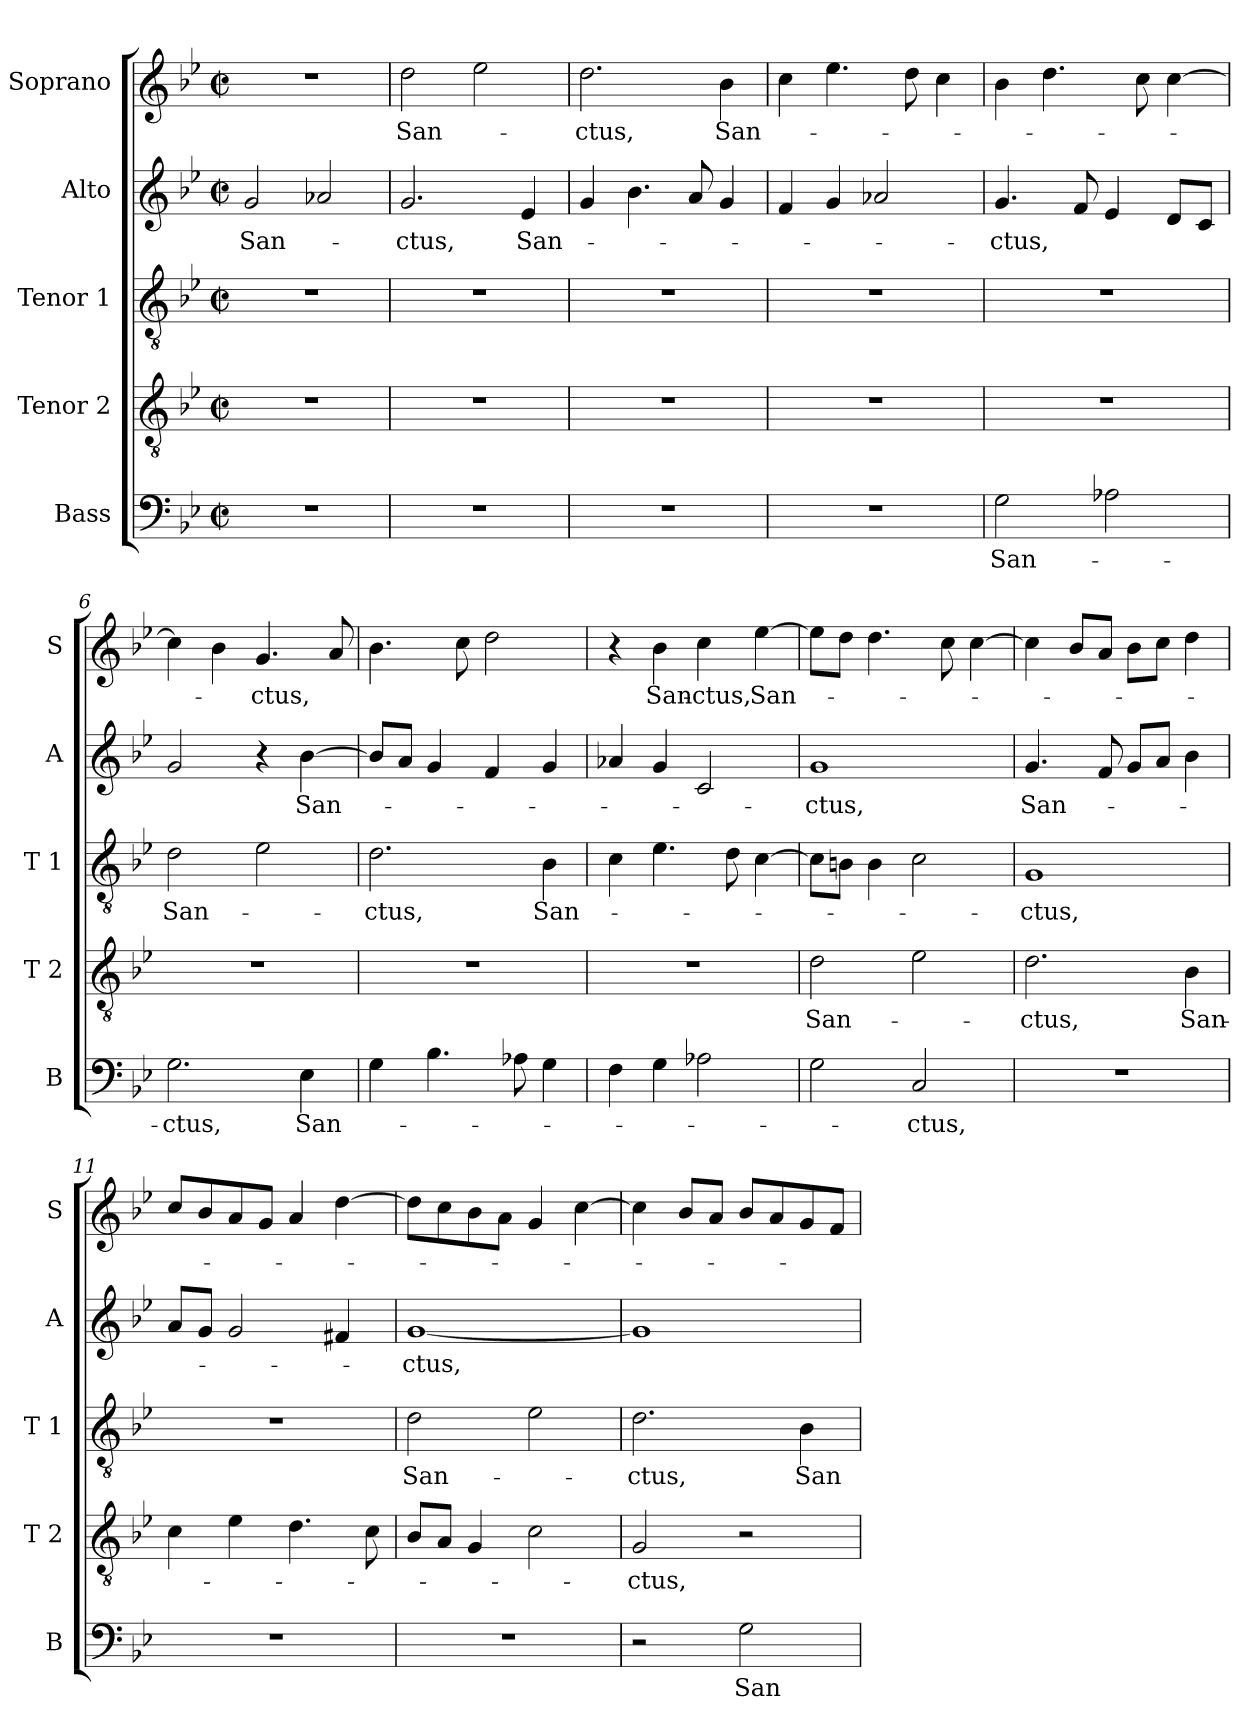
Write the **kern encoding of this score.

**kern	**text	**kern	**text	**kern	**text	**kern	**text	**kern	**text
*part5	*part5	*part4	*part4	*part3	*part3	*part2	*part2	*part1	*part1
*staff5	*staff5	*staff4	*staff4	*staff3	*staff3	*staff2	*staff2	*staff1	*staff1
*I"Bass	*	*I"Tenor 2	*	*I"Tenor 1	*	*I"Alto	*	*I"Soprano	*
*I'B	*	*I'T 2	*	*I'T 1	*	*I'A	*	*I'S	*
*clefF4	*	*clefGv2	*	*clefGv2	*	*clefG2	*	*clefG2	*
*k[b-e-]	*	*k[b-e-]	*	*k[b-e-]	*	*k[b-e-]	*	*k[b-e-]	*
*g:	*	*g:	*	*g:	*	*g:	*	*g:	*
*M2/2	*	*M2/2	*	*M2/2	*	*M2/2	*	*M2/2	*
*met(c|)	*	*met(c|)	*	*met(c|)	*	*met(c|)	*	*met(c|)	*
=1	=1	=1	=1	=1	=1	=1	=1	=1	=1
1r	.	1r	.	1r	.	2g/	San-	1r	.
.	.	.	.	.	.	2a-X/	.	.	.
=2	=2	=2	=2	=2	=2	=2	=2	=2	=2
1r	.	1r	.	1r	.	2.g/	-ctus,	2dd\	San-
.	.	.	.	.	.	.	.	2ee-\	.
.	.	.	.	.	.	4e-/	San-	.	.
=3	=3	=3	=3	=3	=3	=3	=3	=3	=3
1r	.	1r	.	1r	.	4g/	.	2.dd\	-ctus,
.	.	.	.	.	.	4.b-\	.	.	.
.	.	.	.	.	.	8a/	.	.	.
.	.	.	.	.	.	4g/	.	4b-\	San-
=4	=4	=4	=4	=4	=4	=4	=4	=4	=4
1r	.	1r	.	1r	.	4f/	.	4cc\	.
.	.	.	.	.	.	4g/	.	4.ee-\	.
.	.	.	.	.	.	2a-X/	.	.	.
.	.	.	.	.	.	.	.	8dd\	.
.	.	.	.	.	.	.	.	4cc\	.
=5	=5	=5	=5	=5	=5	=5	=5	=5	=5
2G\	San-	1r	.	1r	.	4.g/	-ctus,	4b-\	.
.	.	.	.	.	.	.	.	4.dd\	.
.	.	.	.	.	.	8f/	.	.	.
2A-X\	.	.	.	.	.	4e-/	.	.	.
.	.	.	.	.	.	.	.	8cc\	.
.	.	.	.	.	.	8d/L	.	[4cc\	.
.	.	.	.	.	.	8c/J	.	.	.
!!LO:PB:g=z
=6	=6	=6	=6	=6	=6	=6	=6	=6	=6
2.G\	-ctus,	1r	.	2d\	San-	2g/	.	4cc\]	.
.	.	.	.	.	.	.	.	4b-\	.
.	.	.	.	2e-\	.	4r	.	4.g/	-ctus,
4E-\	San-	.	.	.	.	[4b-\	San-	.	.
.	.	.	.	.	.	.	.	8a/	.
=7	=7	=7	=7	=7	=7	=7	=7	=7	=7
4G\	.	1r	.	2.d\	-ctus,	8b-/L]	.	4.b-\	.
.	.	.	.	.	.	8a/J	.	.	.
4.B-\	.	.	.	.	.	4g/	.	.	.
.	.	.	.	.	.	.	.	8cc\	.
.	.	.	.	.	.	4f/	.	2dd\	.
8A-X\	.	.	.	.	.	.	.	.	.
4G\	.	.	.	4B-\	San-	4g/	.	.	.
=8	=8	=8	=8	=8	=8	=8	=8	=8	=8
4F\	.	1r	.	4c\	.	4a-X/	.	4r	.
4G\	.	.	.	4.e-\	.	4g/	.	4b-\	San-
2A-X\	.	.	.	.	.	2c/	.	4cc\	-ctus,
.	.	.	.	8d\	.	.	.	.	.
.	.	.	.	[4c\	.	.	.	[4ee-\	San-
=9	=9	=9	=9	=9	=9	=9	=9	=9	=9
2G\	.	2d\	San-	8c\L]	.	1g	-ctus,	8ee-\L]	.
.	.	.	.	8Bn\J	.	.	.	8dd\J	.
.	.	.	.	4B\	.	.	.	4.dd\	.
2C/	-ctus,	2e-\	.	2c\	.	.	.	.	.
.	.	.	.	.	.	.	.	8cc\	.
.	.	.	.	.	.	.	.	[4cc\	.
=10	=10	=10	=10	=10	=10	=10	=10	=10	=10
1r	.	2.d\	-ctus,	1G	-ctus,	4.g/	San-	4cc\]	.
.	.	.	.	.	.	.	.	8b-/L	.
.	.	.	.	.	.	8f/	.	8a/J	.
.	.	.	.	.	.	8g/L	.	8b-\L	.
.	.	.	.	.	.	8a/J	.	8cc\J	.
.	.	4B-\	San-	.	.	4b-\	.	4dd\	.
!!LO:LB:g=z
=11	=11	=11	=11	=11	=11	=11	=11	=11	=11
1r	.	4c\	.	1r	.	8a/L	.	8cc/L	.
.	.	.	.	.	.	8g/J	.	8b-/	.
.	.	4e-\	.	.	.	2g/	.	8a/	.
.	.	.	.	.	.	.	.	8g/J	.
.	.	4.d\	.	.	.	.	.	4a/	.
.	.	.	.	.	.	4f#X/	.	[4dd\	.
.	.	8c\	.	.	.	.	.	.	.
=12	=12	=12	=12	=12	=12	=12	=12	=12	=12
1r	.	8B-/L	.	2d\	San-	[1g	-ctus,	8dd\L]	.
.	.	8A/J	.	.	.	.	.	8cc\	.
.	.	4G/	.	.	.	.	.	8b-\	.
.	.	.	.	.	.	.	.	8a\J	.
.	.	2c\	.	2e-\	.	.	.	4g/	.
.	.	.	.	.	.	.	.	[4cc\	.
=13	=13	=13	=13	=13	=13	=13	=13	=13	=13
2r	.	2G/	-ctus,	2.d\	-ctus,	1g]	.	4cc\]	.
.	.	.	.	.	.	.	.	8b-/L	.
.	.	.	.	.	.	.	.	8a/J	.
2G\	San-	2r	.	.	.	.	.	8b-/L	.
.	.	.	.	.	.	.	.	8a/	.
.	.	.	.	4B-\	San-	.	.	8g/	.
.	.	.	.	.	.	.	.	8f/J	.
=	=	=	=	=	=	=	=	=	=
*-	*-	*-	*-	*-	*-	*-	*-	*-	*-
